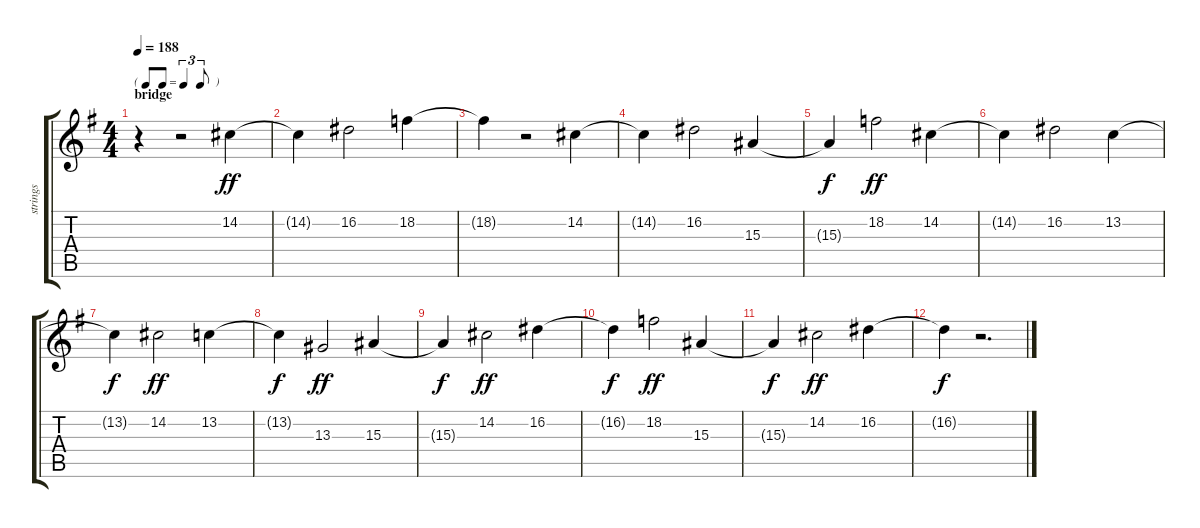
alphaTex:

\track ("strings" "strings") {instrument stringensemble1}
\staff {score tabs}
\tuning (E4 B3 G3 D3 A2 E2) {hide}
\ts (4 4)
\tf triplet8th
\section ("" "bridge")
\tempo 188
\clef g2
\ks g
r.4{dy f} r.2 14.2.4{dy ff} |
14.2{t}.4 16.2.2 18.2.4 |
18.2{t}.4 r.2 14.2.4 |
14.2{t}.4 16.2.2 15.3.4 |
15.3{t}.4{dy f} 18.2.2{dy ff} 14.2.4 |
14.2{t}.4 16.2.2 13.2.4 |
13.2{t}.4{dy f} 14.2.2{dy ff} 13.2.4 |
13.2{t}.4{dy f} 13.3.2{dy ff} 15.3.4 |
15.3{t}.4{dy f} 14.2.2{dy ff} 16.2.4 |
16.2{t}.4{dy f} 18.2.2{dy ff} 15.3.4 |
15.3{t}.4{dy f} 14.2.2{dy ff} 16.2.4 |
16.2{t}.4{dy f} r.2{d}
